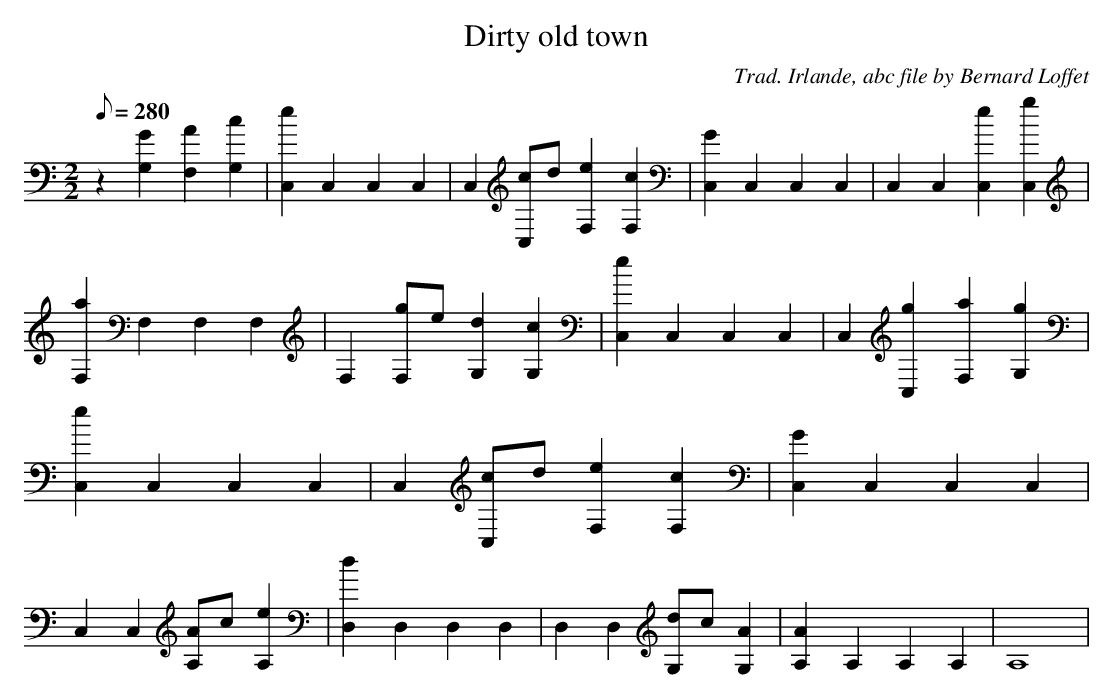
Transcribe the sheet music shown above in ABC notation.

X:1
T:Dirty old town
C:Trad. Irlande, abc file by Bernard Loffet
L:1/8
Q:280
M:2/2
K:C
z2[G2G,2][A2F,2][c2G,2]|[e2C,2]C,2C,2C,2|C,2[cC,]d[e2F,2][c2F,2]|[G2C,2]C,2C,2C,2|C,2C,2[e2C,2][g2C,2]|[a2F,2]F,2F,2F,2|F,2[gF,]e[d2G,2][c2G,2]|[e2C,2]C,2C,2C,2| \
C,2[g2C,2][a2F,2][g2G,2]|[e2C,2]C,2C,2C,2|C,2[cC,]d[e2F,2][c2F,2]|[G2C,2]C,2C,2C,2|C,2C,2[AA,]c[e2A,2]|[d2D,2]D,2D,2D,2|D,2D,2[dG,]c[A2G,2]|[A2A,2]A,2A,2A,2| \
A,8| \
